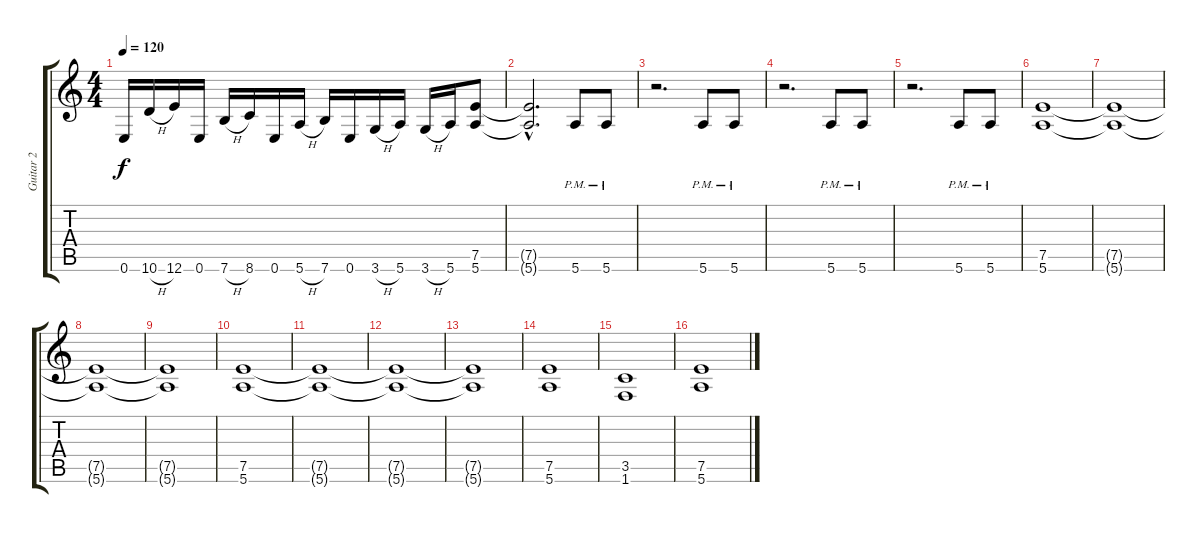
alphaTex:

\track ("Guitar 2" "Guitar 2") {instrument distortionguitar}
\staff {score tabs}
\tuning (E4 B3 G3 D3 A2 E2) {hide}
\ts (4 4)
\tempo 120
\clef g2
\ks c
0.6.16{dy f} 10.6{h}.16 12.6.16 0.6.16 7.6{h}.16 8.6.16 0.6.16 5.6{h}.16 7.6.16 0.6.16 3.6{h}.16 5.6.16 3.6{h}.16 5.6.16 (7.5 5.6).8 |
(7.5{hac t} 5.6{hac t}).2{d} 5.6{pm}.8 5.6{pm}.8 |
r.2{d} 5.6{pm}.8 5.6{pm}.8 |
r.2{d} 5.6{pm}.8 5.6{pm}.8 |
r.2{d} 5.6{pm}.8 5.6{pm}.8 |
(7.5 5.6).1 |
(7.5{t} 5.6{t}).1{volume 16} |
(7.5{t} 5.6{t}).1 |
(7.5{t} 5.6{t}).1 |
(7.5 5.6).1 |
(7.5{t} 5.6{t}).1{volume 16} |
(7.5{t} 5.6{t}).1 |
(7.5{t} 5.6{t}).1 |
(7.5 5.6).1 |
(3.5 1.6).1 |
(7.5 5.6).1
